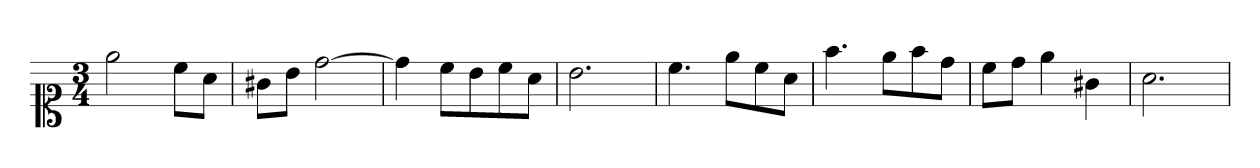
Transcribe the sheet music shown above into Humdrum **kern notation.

**kern
*part1
*staff1
*clefC1
*M3/4
=1
2ee
8ccL
8aJ
=2
8g#XL
8bJ
[2dd
=3
4dd]
8ccL
8b
8cc
8aJ
=4
2.b
=5
4.cc
8eeL
8cc
8aJ
=6
4.ff
8eeL
8ff
8ddJ
=7
8ccL
8ddJ
4ee
4g#X
=8
2.a
=
*-
